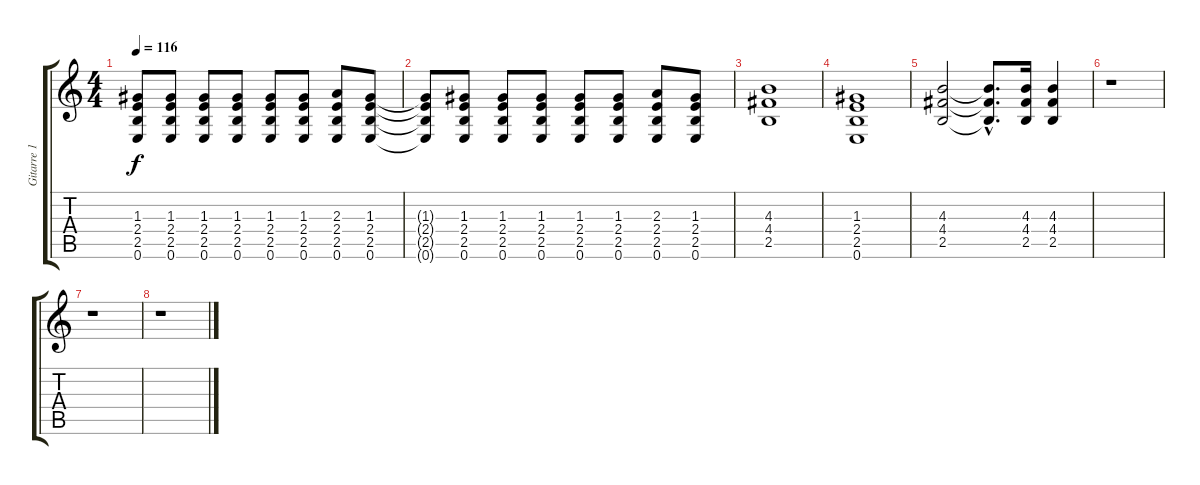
\track ("Gitarre 1" "Gitarre 1") {instrument distortionguitar}
\staff {score tabs}
\tuning (E4 B3 G3 D3 A2 E2) {hide}
\ts (4 4)
\tempo 116
\clef g2
\ks c
(1.3{t} 2.4{t} 2.5{t} 0.6{t}).8{dy f} (1.3 2.4 2.5 0.6).8 (1.3 2.4 2.5 0.6).8 (1.3 2.4 2.5 0.6).8 (1.3 2.4 2.5 0.6).8 (1.3 2.4 2.5 0.6).8 (2.3 2.4 2.5 0.6).8 (1.3 2.4 2.5 0.6).8 |
(1.3{t} 2.4{t} 2.5{t} 0.6{t}).8 (1.3 2.4 2.5 0.6).8 (1.3 2.4 2.5 0.6).8 (1.3 2.4 2.5 0.6).8 (1.3 2.4 2.5 0.6).8 (1.3 2.4 2.5 0.6).8 (2.3 2.4 2.5 0.6).8 (1.3 2.4 2.5 0.6).8 |
(4.3 4.4 2.5).1 |
(1.3 2.4 2.5 0.6).1 |
(4.3 4.4 2.5).2 (4.3{hac t} 4.4{hac t} 2.5{hac t}).8{d} (4.3 4.4 2.5).16 (4.3 4.4 2.5).4 |
r.1 |
r.1 |
r.1
